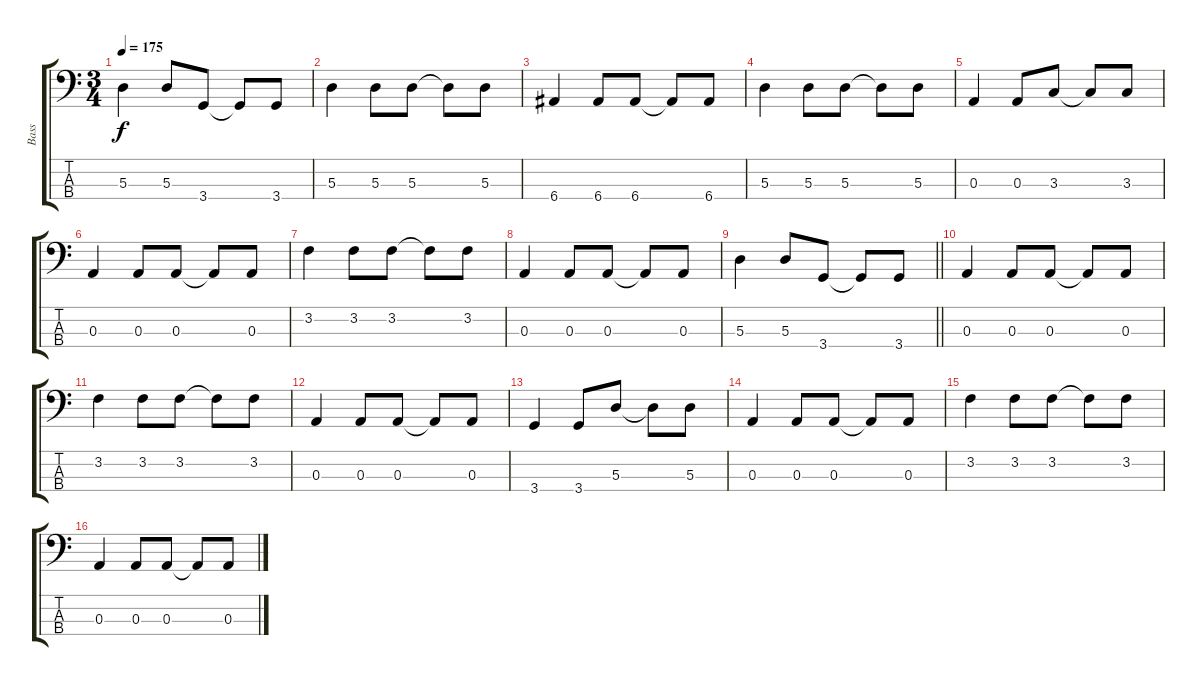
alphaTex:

\track ("Bass" "Bass") {instrument electricbassfinger}
\staff {score tabs}
\tuning (G2 D2 A1 E1) {hide}
\ts (3 4)
\tempo 175
\clef f4
\ks c
5.3.4{dy f} 5.3.8 3.4.8 3.4{t}.8 3.4.8 |
5.3.4 5.3.8 5.3.8 5.3{t}.8 5.3.8 |
6.4.4 6.4.8 6.4.8 6.4{t}.8 6.4.8 |
5.3.4 5.3.8 5.3.8 5.3{t}.8 5.3.8 |
0.3.4 0.3.8 3.3.8 3.3{t}.8 3.3.8 |
0.3.4 0.3.8 0.3.8 0.3{t}.8 0.3.8 |
3.2.4 3.2.8 3.2.8 3.2{t}.8 3.2.8 |
0.3.4 0.3.8 0.3.8 0.3{t}.8 0.3.8 |
\barLineRight lightlight
5.3.4 5.3.8 3.4.8 3.4{t}.8 3.4.8 |
0.3.4 0.3.8 0.3.8 0.3{t}.8 0.3.8 |
3.2.4 3.2.8 3.2.8 3.2{t}.8 3.2.8 |
0.3.4 0.3.8 0.3.8 0.3{t}.8 0.3.8 |
3.4.4 3.4.8 5.3.8 5.3{t}.8 5.3.8 |
0.3.4 0.3.8 0.3.8 0.3{t}.8 0.3.8 |
3.2.4 3.2.8 3.2.8 3.2{t}.8 3.2.8 |
0.3.4 0.3.8 0.3.8 0.3{t}.8 0.3.8
